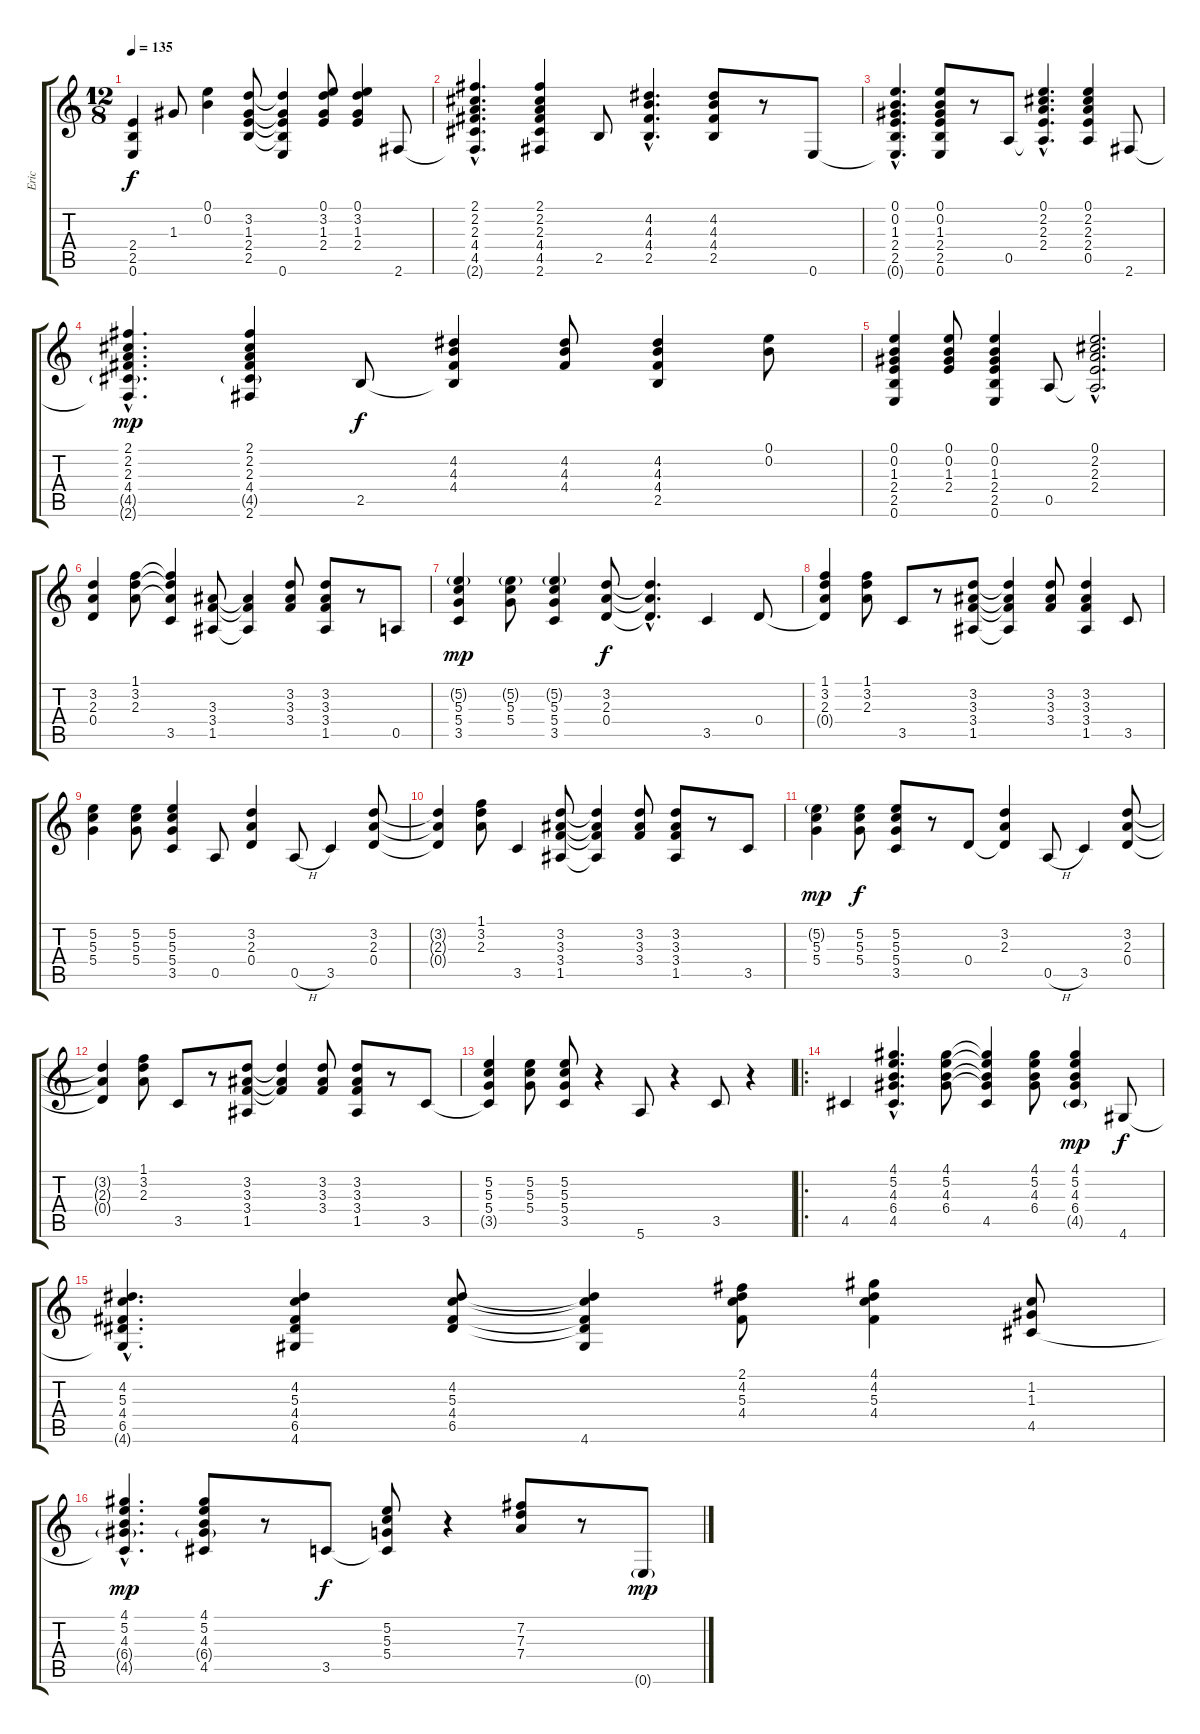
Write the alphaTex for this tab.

\track ("Eric" "Eric") {instrument acousticguitarsteel}
\staff {score tabs}
\tuning (E4 B3 G3 D3 A2 E2) {hide}
\ts (12 8)
\tempo 135
\clef g2
\ks c
(2.4 2.5 0.6).4{dy f} 1.3.8 (0.1 0.2).4 (3.2 1.3 2.4 2.5).8 (3.2{t} 1.3{t} 2.4{t} 2.5{t} 0.6).4 (0.1 3.2 1.3 2.4).8 (0.1 3.2 1.3 2.4).4 2.6.8 |
(2.1{hac} 2.2{hac} 2.3{hac} 4.4{hac} 4.5{hac} 2.6{hac t}).4{d} (2.1 2.2 2.3 4.4 4.5 2.6).4 2.5.8 (4.2{hac} 4.3{hac} 4.4{hac} 2.5{hac}).4{d} (4.2 4.3 4.4 2.5).8 r.8 0.6.8 |
(0.1{hac} 0.2{hac} 1.3{hac} 2.4{hac} 2.5{hac} 0.6{hac t}).4{d} (0.1 0.2 1.3 2.4 2.5 0.6).8 r.8 0.5.8 (0.1{hac} 2.2{hac} 2.3{hac} 2.4{hac} 0.5{hac t}).4{d} (0.1 2.2 2.3 2.4 0.5).4 2.6.8 |
(2.1{hac} 2.2{hac} 2.3{hac} 4.4{hac} 4.5{g hac} 2.6{hac t}).4{d dy mp} (2.1 2.2 2.3 4.4 4.5{g} 2.6).4 2.5.8{dy f} (4.2 4.3 4.4 2.5{t}).4 (4.2 4.3 4.4).8 (4.2 4.3 4.4 2.5).4 (0.1 0.2).8 |
(0.1 0.2 1.3 2.4 2.5 0.6).4 (0.1 0.2 1.3 2.4).8 (0.1 0.2 1.3 2.4 2.5 0.6).4 0.5.8 (0.1{hac} 2.2{hac} 2.3{hac} 2.4{hac} 0.5{hac t}).2{d} |
(3.2 2.3 0.4).4 (1.1 3.2 2.3).8 (1.1{t} 3.2{t} 2.3{t} 3.5).4 (3.3 3.4 1.5).8 (3.3{t} 3.4{t} 1.5{t}).4 (3.2 3.3 3.4).8 (3.2 3.3 3.4 1.5).8 r.8 0.5.8 |
(5.2{g} 5.3 5.4 3.5).4{dy mp} (5.2{g} 5.3 5.4).8 (5.2{g} 5.3 5.4 3.5).4 (3.2 2.3 0.4).8{dy f} (3.2{hac t} 2.3{hac t} 0.4{hac t}).4{d} 3.5.4 0.4.8 |
(1.1 3.2 2.3 0.4{t}).4 (1.1 3.2 2.3).8 3.5.8 r.8 (3.2 3.3 3.4 1.5).8 (3.2{t} 3.3{t} 3.4{t} 1.5{t}).4 (3.2 3.3 3.4).8 (3.2 3.3 3.4 1.5).4 3.5.8 |
(5.2 5.3 5.4).4 (5.2 5.3 5.4).8 (5.2 5.3 5.4 3.5).4 0.5.8 (3.2 2.3 0.4).4 0.5{h}.8 3.5.4 (3.2 2.3 0.4).8 |
(3.2{t} 2.3{t} 0.4{t}).4 (1.1 3.2 2.3).8 3.5.4 (3.2 3.3 3.4 1.5).8 (3.2{t} 3.3{t} 3.4{t} 1.5{t}).4 (3.2 3.3 3.4).8 (3.2 3.3 3.4 1.5).8 r.8 3.5.8 |
(5.2{g} 5.3 5.4).4{dy mp} (5.2 5.3 5.4).8{dy f} (5.2 5.3 5.4 3.5).8 r.8 0.4.8 (3.2 2.3 0.4{t}).4 0.5{h}.8 3.5.4 (3.2 2.3 0.4).8 |
(3.2{t} 2.3{t} 0.4{t}).4 (1.1 3.2 2.3).8 3.5.8 r.8 (3.2 3.3 3.4 1.5).8 (3.2{t} 3.3{t} 3.4{t}).4 (3.2 3.3 3.4).8 (3.2 3.3 3.4 1.5).8 r.8 3.5.8 |
(5.2 5.3 5.4 3.5{t}).4 (5.2 5.3 5.4).8 (5.2 5.3 5.4 3.5).8 r.4 5.6.8 r.4 3.5.8 r.4 |
\ro
4.5.4 (4.1{hac} 5.2{hac} 4.3{hac} 6.4{hac} 4.5{hac}).4{d} (4.1 5.2 4.3 6.4).8 (4.1{t} 5.2{t} 4.3{t} 6.4{t} 4.5).4 (4.1 5.2 4.3 6.4).8 (4.1 5.2 4.3 6.4 4.5{g}).4{dy mp} 4.6.8{dy f} |
(4.2{hac} 5.3{hac} 4.4{hac} 6.5{hac} 4.6{hac t}).4{d} (4.2 5.3 4.4 6.5 4.6).4 (4.2 5.3 4.4 6.5).8 (4.2{t} 5.3{t} 4.4{t} 6.5{t} 4.6).4 (2.1 4.2 5.3 4.4).8 (4.1 4.2 5.3 4.4).4 (1.2 1.3 4.5).8 |
(4.1{hac} 5.2{hac} 4.3{hac} 6.4{g hac} 4.5{hac t}).4{d dy mp} (4.1 5.2 4.3 6.4{g} 4.5).8 r.8 3.5.8{dy f} (5.2 5.3 5.4 3.5{t}).8 r.4 (7.2 7.3 7.4).8 r.8 0.6{g}.8{dy mp}
